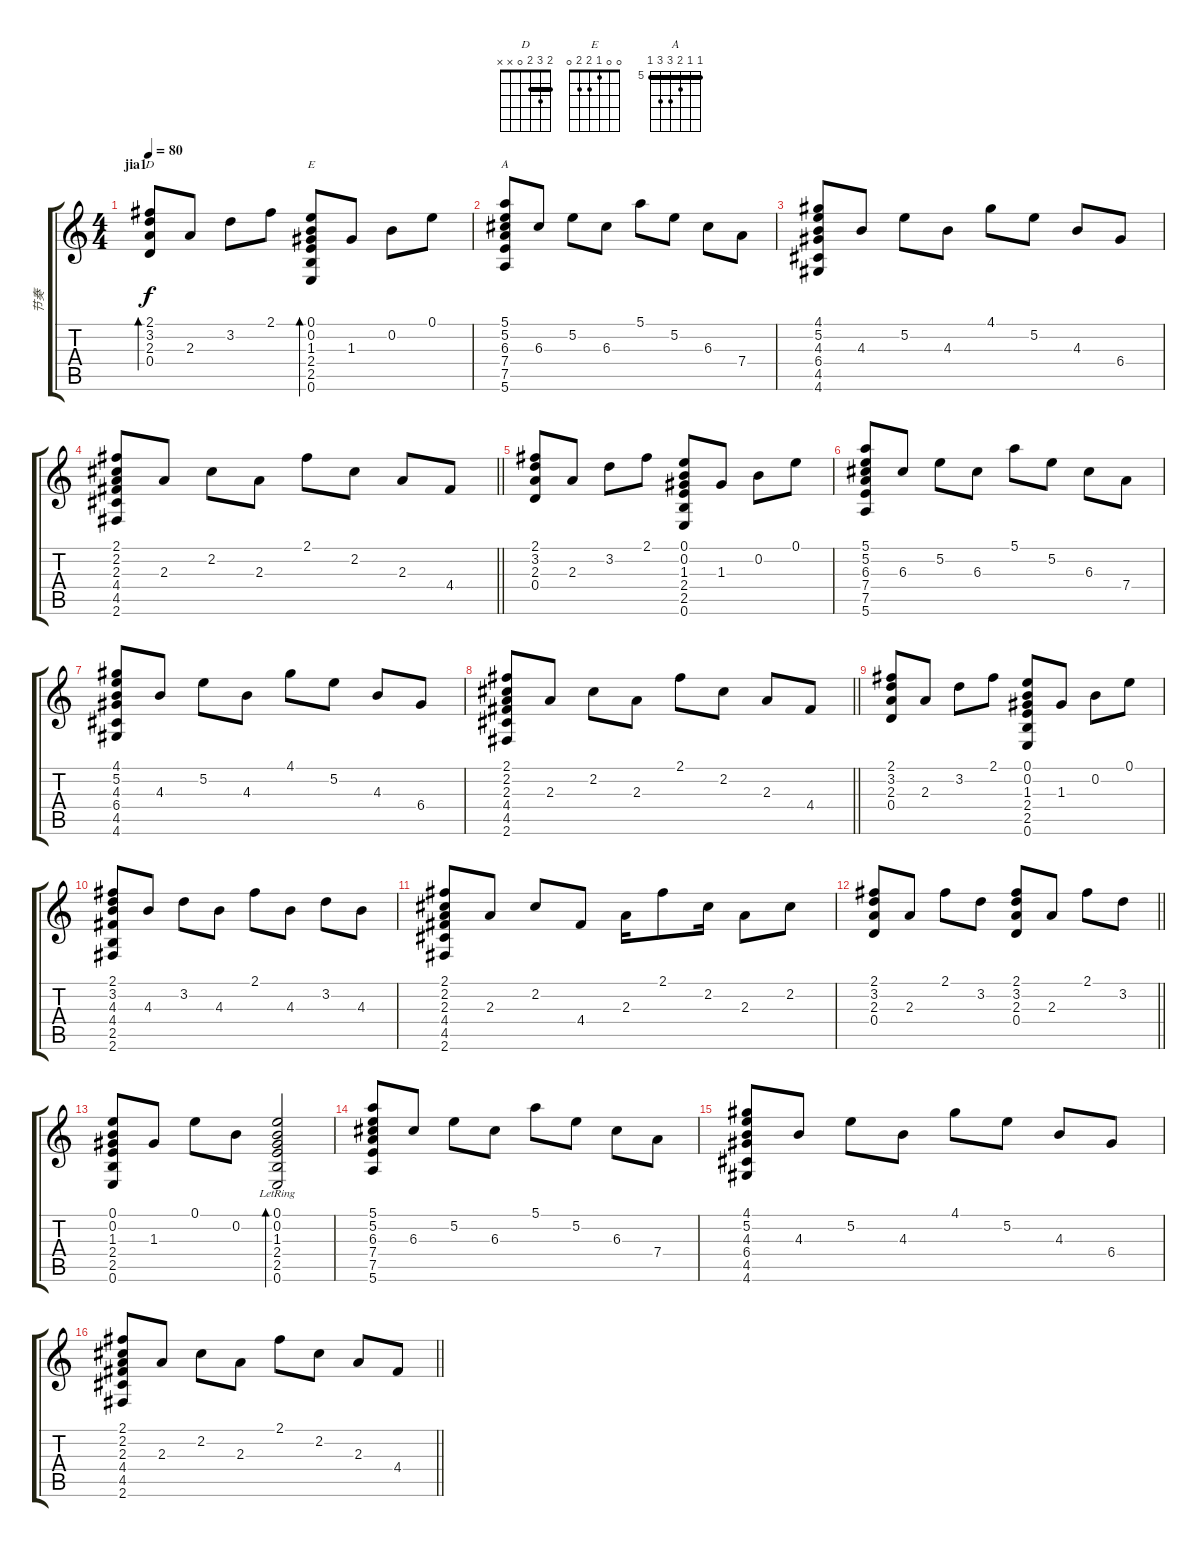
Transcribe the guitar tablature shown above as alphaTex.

\track ("节奏  " "节奏  ") {instrument acousticguitarsteel}
\staff {score tabs}
\tuning (E4 B3 G3 D3 A2 E2) {hide}
\chord ("D" 2 3 2 0 x x) {barre 2}
\chord ("E" 0 0 1 2 2 0)
\chord ("A" 5 5 6 7 7 5) {firstfret 5 barre 5}
\ts (4 4)
\section ("" "jia1")
\tempo 80
\clef g2
\ks c
(2.1 3.2 2.3 0.4).8{bd 60 ch "D" dy f} 2.3.8 3.2.8 2.1.8 (0.1 0.2 1.3 2.4 2.5 0.6).8{bd 60 ch "E"} 1.3.8 0.2.8 0.1.8 |
(5.1 5.2 6.3 7.4 7.5 5.6).8{ch "A"} 6.3.8 5.2.8 6.3.8 5.1.8 5.2.8 6.3.8 7.4.8 |
(4.1 5.2 4.3 6.4 4.5 4.6).8 4.3.8 5.2.8 4.3.8 4.1.8 5.2.8 4.3.8 6.4.8 |
\barLineRight lightlight
(2.1 2.2 2.3 4.4 4.5 2.6).8 2.3.8 2.2.8 2.3.8 2.1.8 2.2.8 2.3.8 4.4.8 |
(2.1 3.2 2.3 0.4).8 2.3.8 3.2.8 2.1.8 (0.1 0.2 1.3 2.4 2.5 0.6).8 1.3.8 0.2.8 0.1.8 |
(5.1 5.2 6.3 7.4 7.5 5.6).8 6.3.8 5.2.8 6.3.8 5.1.8 5.2.8 6.3.8 7.4.8 |
(4.1 5.2 4.3 6.4 4.5 4.6).8 4.3.8 5.2.8 4.3.8 4.1.8 5.2.8 4.3.8 6.4.8 |
\barLineRight lightlight
(2.1 2.2 2.3 4.4 4.5 2.6).8 2.3.8 2.2.8 2.3.8 2.1.8 2.2.8 2.3.8 4.4.8 |
(2.1 3.2 2.3 0.4).8 2.3.8 3.2.8 2.1.8 (0.1 0.2 1.3 2.4 2.5 0.6).8 1.3.8 0.2.8 0.1.8 |
(2.1 3.2 4.3 4.4 2.5 2.6).8 4.3.8 3.2.8 4.3.8 2.1.8 4.3.8 3.2.8 4.3.8 |
(2.1 2.2 2.3 4.4 4.5 2.6).8 2.3.8 2.2.8 4.4.8 2.3.16 2.1.8 2.2.16 2.3.8 2.2.8 |
\barLineRight lightlight
(2.1 3.2 2.3 0.4).8 2.3.8 2.1.8 3.2.8 (2.1 3.2 2.3 0.4).8 2.3.8 2.1.8 3.2.8 |
(0.1 0.2 1.3 2.4 2.5 0.6).8 1.3.8 0.1.8 0.2.8 (0.1 0.2 1.3 2.4 2.5{lr} 0.6).2{bd 120} |
(5.1 5.2 6.3 7.4 7.5 5.6).8 6.3.8 5.2.8 6.3.8 5.1.8 5.2.8 6.3.8 7.4.8 |
(4.1 5.2 4.3 6.4 4.5 4.6).8 4.3.8 5.2.8 4.3.8 4.1.8 5.2.8 4.3.8 6.4.8 |
\barLineRight lightlight
(2.1 2.2 2.3 4.4 4.5 2.6).8 2.3.8 2.2.8 2.3.8 2.1.8 2.2.8 2.3.8 4.4.8
